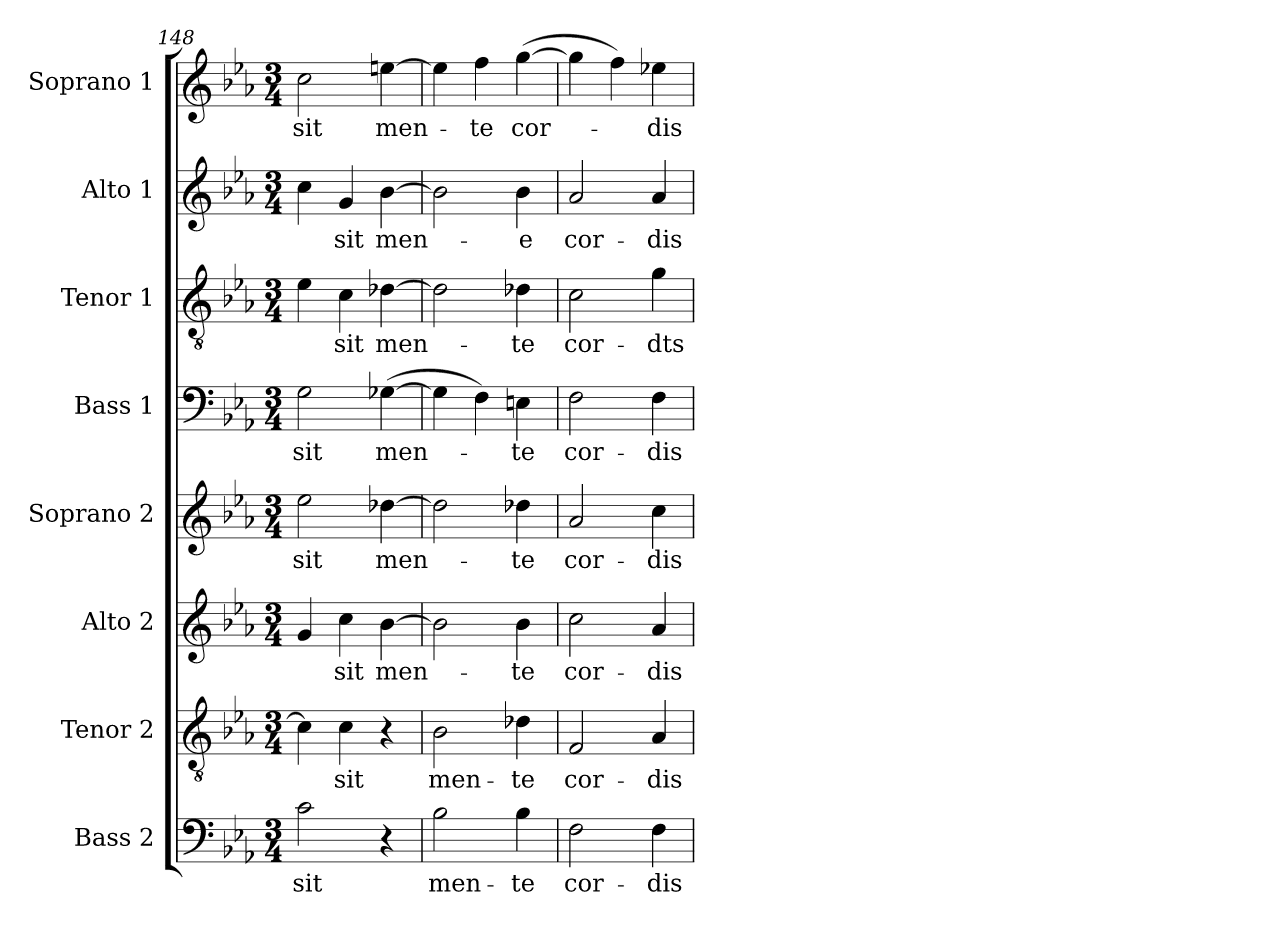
**kern	**text	**kern	**text	**kern	**text	**kern	**text	**kern	**text	**kern	**text	**kern	**text	**kern	**text
*part8	*part8	*part7	*part7	*part6	*part6	*part5	*part5	*part4	*part4	*part3	*part3	*part2	*part2	*part1	*part1
*staff8	*staff8	*staff7	*staff7	*staff6	*staff6	*staff5	*staff5	*staff4	*staff4	*staff3	*staff3	*staff2	*staff2	*staff1	*staff1
*I"Bass 2	*	*I"Tenor 2	*	*I"Alto 2	*	*I"Soprano 2	*	*I"Bass 1	*	*I"Tenor 1	*	*I"Alto 1	*	*I"Soprano 1	*
*I'B 2.	*	*I'T 2.	*	*I'A 2.	*	*I'S 2.	*	*I'B 1.	*	*I'T 1.	*	*I'A 1.	*	*I'S 1.	*
*clefF4	*	*clefGv2	*	*clefG2	*	*clefG2	*	*clefF4	*	*clefGv2	*	*clefG2	*	*clefG2	*
*	*	*ITrd7c12	*	*	*	*	*	*	*	*ITrd7c12	*	*	*	*	*
*k[b-e-a-]	*	*k[b-e-a-]	*	*k[b-e-a-]	*	*k[b-e-a-]	*	*k[b-e-a-]	*	*k[b-e-a-]	*	*k[b-e-a-]	*	*k[b-e-a-]	*
*E-:	*	*E-:	*	*E-:	*	*E-:	*	*E-:	*	*E-:	*	*E-:	*	*E-:	*
*M3/4	*	*M3/4	*	*M3/4	*	*M3/4	*	*M3/4	*	*M3/4	*	*M3/4	*	*M3/4	*
=148	=148	=148	=148	=148	=148	=148	=148	=148	=148	=148	=148	=148	=148	=148	=148
!	!LO:LY:b:color=#000000	!	!	!	!	!	!	!	!	!	!	!	!	!	!
!	!	!	!	!	!	!	!LO:LY:b:color=#000000	!	!	!	!	!	!	!	!
!	!	!	!	!	!	!	!	!	!LO:LY:b:color=#000000	!	!	!	!	!	!
!	!	!	!	!	!	!	!	!	!	!	!	!	!	!	!LO:LY:b:color=#000000
2ci\	-sit	4Ci\]	.	4gi/	.	2ee-i\	-sit	2Gi\	-sit	4E-i\	.	4cci\	.	2cci\	-sit
!	!	!	!LO:LY:b:color=#000000	!	!	!	!	!	!	!	!	!	!	!	!
!	!	!	!	!	!LO:LY:b:color=#000000	!	!	!	!	!	!	!	!	!	!
!	!	!	!	!	!	!	!	!	!	!	!LO:LY:b:color=#000000	!	!	!	!
!	!	!	!	!	!	!	!	!	!	!	!	!	!LO:LY:b:color=#000000	!	!
.	.	4Ci\	-sit	4cci\	-sit	.	.	.	.	4Ci\	-sit	4gi/	-sit	.	.
!	!	!	!	!	!LO:LY:b:color=#000000	!	!	!	!	!	!	!	!	!	!
!	!	!	!	!	!	!	!LO:LY:b:color=#000000	!	!	!	!	!	!	!	!
!	!	!	!	!	!	!	!	!	!LO:LY:b:color=#000000	!	!	!	!	!	!
!	!	!	!	!	!	!	!	!	!	!	!LO:LY:b:color=#000000	!	!	!	!
!	!	!	!	!	!	!	!	!	!	!	!	!	!LO:LY:b:color=#000000	!	!
!	!	!	!	!	!	!	!	!	!	!	!	!	!	!	!LO:LY:b:color=#000000
4r	.	4r	.	[4b-i\	men-	[4dd-Xi\	men-	([4G-Xi\	men-	[4D-Xi\	men-	[4b-i\	men-	[4eeni\	men-
=149	=149	=149	=149	=149	=149	=149	=149	=149	=149	=149	=149	=149	=149	=149	=149
!	!LO:LY:b:color=#000000	!	!	!	!	!	!	!	!	!	!	!	!	!	!
!	!	!	!LO:LY:b:color=#000000	!	!	!	!	!	!	!	!	!	!	!	!
2B-i\	men-	2BB-i\	men-	2b-i\]	.	2dd-i\]	.	4G-i\]	.	2D-i\]	.	2b-i\]	.	4eei\]	.
!	!	!	!	!	!	!	!	!	!	!	!	!	!	!	!LO:LY:b:color=#000000
.	.	.	.	.	.	.	.	4Fi\)	.	.	.	.	.	4ffi\	-te
!	!LO:LY:b:color=#000000	!	!	!	!	!	!	!	!	!	!	!	!	!	!
!	!	!	!LO:LY:b:color=#000000	!	!	!	!	!	!	!	!	!	!	!	!
!	!	!	!	!	!LO:LY:b:color=#000000	!	!	!	!	!	!	!	!	!	!
!	!	!	!	!	!	!	!LO:LY:b:color=#000000	!	!	!	!	!	!	!	!
!	!	!	!	!	!	!	!	!	!LO:LY:b:color=#000000	!	!	!	!	!	!
!	!	!	!	!	!	!	!	!	!	!	!LO:LY:b:color=#000000	!	!	!	!
!	!	!	!	!	!	!	!	!	!	!	!	!	!LO:LY:b:color=#000000	!	!
!	!	!	!	!	!	!	!	!	!	!	!	!	!	!	!LO:LY:b:color=#000000
4B-i\	-te	4D-Xi\	-te	4b-i\	-te	4dd-Xi\	-te	4Eni\	-te	4D-Xi\	-te	4b-i\	-e	([4ggi\	cor-
=150	=150	=150	=150	=150	=150	=150	=150	=150	=150	=150	=150	=150	=150	=150	=150
!	!LO:LY:b:color=#000000	!	!	!	!	!	!	!	!	!	!	!	!	!	!
!	!	!	!LO:LY:b:color=#000000	!	!	!	!	!	!	!	!	!	!	!	!
!	!	!	!	!	!LO:LY:b:color=#000000	!	!	!	!	!	!	!	!	!	!
!	!	!	!	!	!	!	!LO:LY:b:color=#000000	!	!	!	!	!	!	!	!
!	!	!	!	!	!	!	!	!	!LO:LY:b:color=#000000	!	!	!	!	!	!
!	!	!	!	!	!	!	!	!	!	!	!LO:LY:b:color=#000000	!	!	!	!
!	!	!	!	!	!	!	!	!	!	!	!	!	!LO:LY:b:color=#000000	!	!
2Fi\	cor-	2FFi/	cor-	2cci\	cor-	2a-i/	cor-	2Fi\	cor-	2Ci\	cor-	2a-i/	cor-	4ggi\]	.
.	.	.	.	.	.	.	.	.	.	.	.	.	.	4ffi\)	.
!	!LO:LY:b:color=#000000	!	!	!	!	!	!	!	!	!	!	!	!	!	!
!	!	!	!LO:LY:b:color=#000000	!	!	!	!	!	!	!	!	!	!	!	!
!	!	!	!	!	!LO:LY:b:color=#000000	!	!	!	!	!	!	!	!	!	!
!	!	!	!	!	!	!	!LO:LY:b:color=#000000	!	!	!	!	!	!	!	!
!	!	!	!	!	!	!	!	!	!LO:LY:b:color=#000000	!	!	!	!	!	!
!	!	!	!	!	!	!	!	!	!	!	!LO:LY:b:color=#000000	!	!	!	!
!	!	!	!	!	!	!	!	!	!	!	!	!	!LO:LY:b:color=#000000	!	!
!	!	!	!	!	!	!	!	!	!	!	!	!	!	!	!LO:LY:b:color=#000000
4Fi\	-dis	4AA-i/	-dis	4a-i/	-dis	4cci\	-dis	4Fi\	-dis	4Gi\	-dts	4a-i/	-dis	4ee-Xi\	-dis
=	=	=	=	=	=	=	=	=	=	=	=	=	=	=	=
*-	*-	*-	*-	*-	*-	*-	*-	*-	*-	*-	*-	*-	*-	*-	*-
